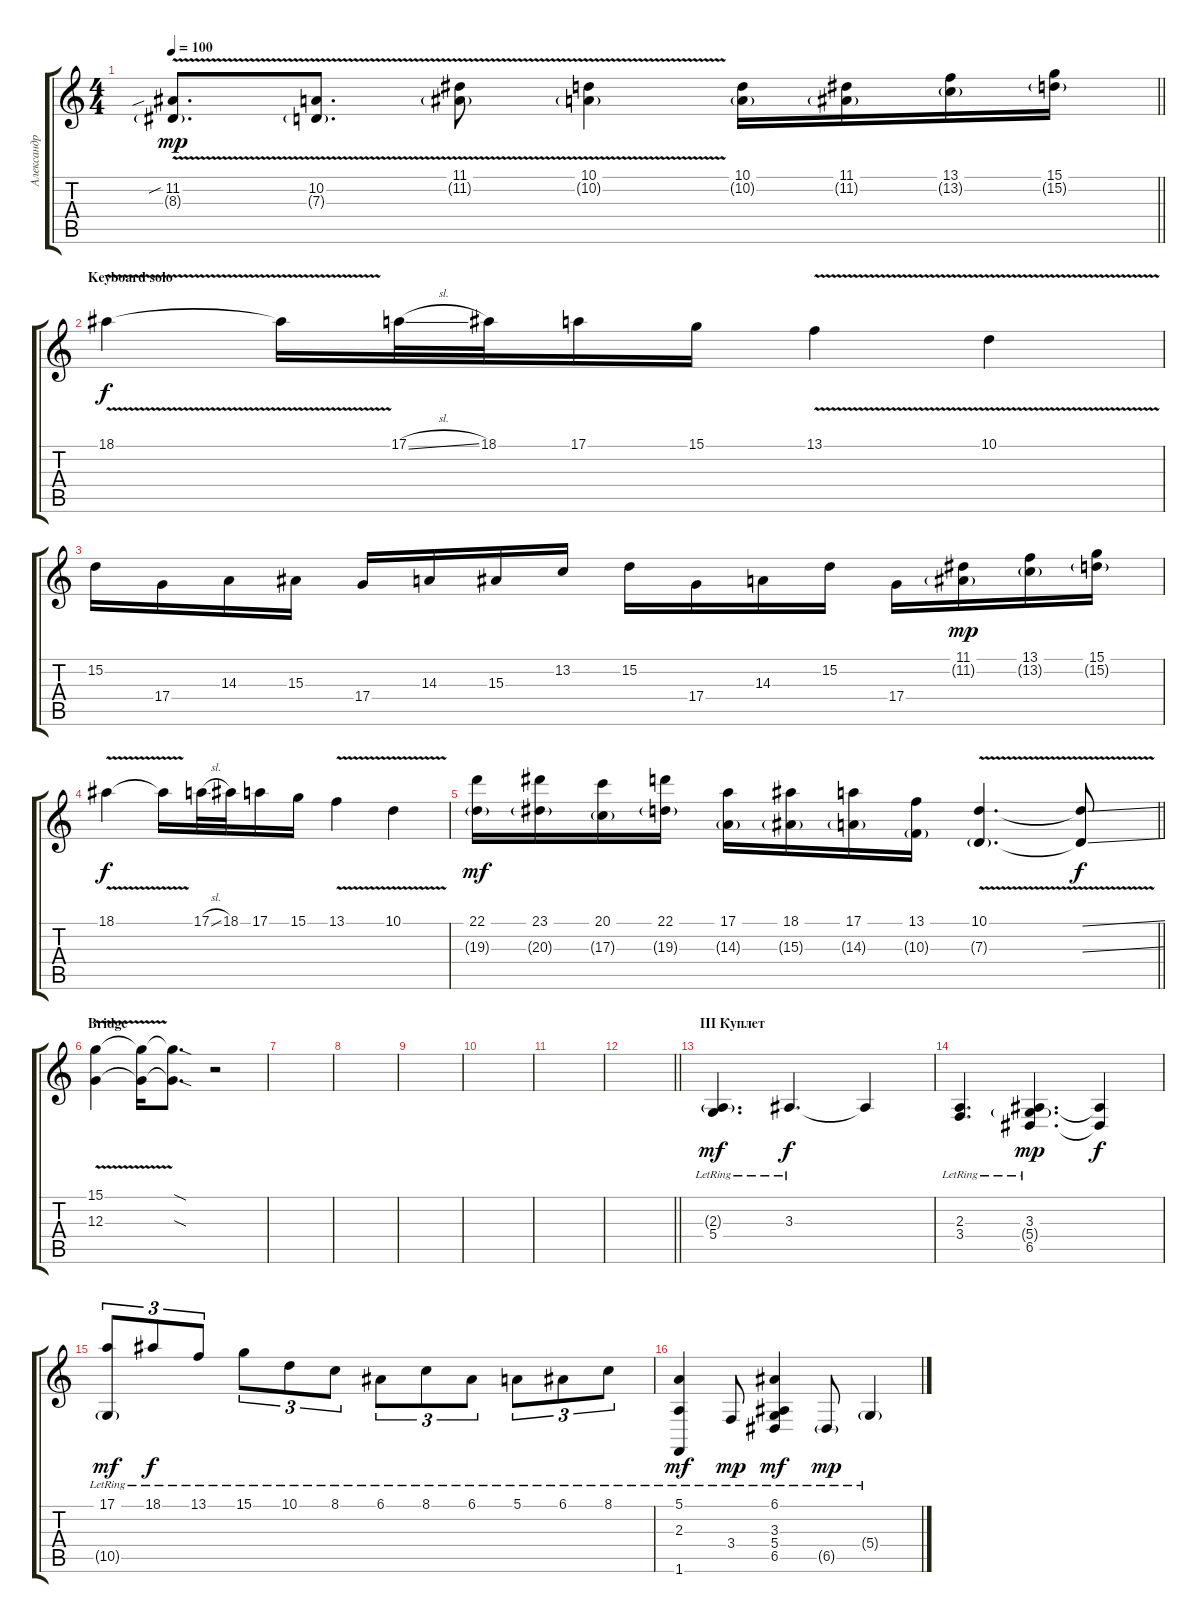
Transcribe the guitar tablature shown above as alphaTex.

\track ("Александр «Wish» Андрюхин" "Александр ") {instrument fx1rain}
\staff {score tabs}
\tuning (E4 B3 G3 D3 A2 E2) {hide}
\ts (4 4)
\tempo 100
\clef g2
\barLineRight lightlight
\ks c
(11.2{v sib} 8.3{v g}).8{d dy mp} (10.2{v} 7.3{v g}).8{d} (11.1{v} 11.2{v g}).8 (10.1{v} 10.2{v g}).4 (10.1 10.2{g}).16 (11.1 11.2{g}).16 (13.1 13.2{g}).16 (15.1 15.2{g}).16 |
\section ("" "Keyboard solo")
18.1{v}.4{dy f} 18.1{t}.16 17.1{sl}.32 18.1.32 17.1.16 15.1.16 13.1{v}.4 10.1{v}.4 |
15.2.16 17.4.16 14.3.16 15.3.16 17.4.16 14.3.16 15.3.16 13.2.16 15.2.16 17.4.16 14.3.16 15.2.16 17.4.16 (11.1 11.2{g}).16{dy mp} (13.1 13.2{g}).16 (15.1 15.2{g}).16 |
18.1{v}.4{dy f} 18.1{t}.16 17.1{sl}.32 18.1.32 17.1.16 15.1.16 13.1{v}.4 10.1{v}.4 |
\barLineRight lightlight
(22.1 19.3{g}).16{dy mf} (23.1 20.3{g}).16 (20.1 17.3{g}).16 (22.1 19.3{g}).16 (17.1 14.3{g}).16 (18.1 15.3{g}).16 (17.1 14.3{g}).16 (13.1 10.3{g}).16 (10.1{v} 7.3{v g}).4{d} (10.1{ss t} 7.3{ss t}).8{dy f} |
\section ("" "Bridge")
(15.1{v} 12.3{v}).4 (15.1{t} 12.3{t}).16 (15.1{sod t} 12.3{sod t}).8{d} r.2 |
|
|
|
|
|
\barLineRight lightlight
|
\section ("" "III Куплет")
(2.3{g lr} 5.4{lr}).4{d dy mf volume 13 instrument brightacousticpiano} 3.3{lr}.4{d dy f} 3.3{t}.4 |
(2.3{lr} 3.4{lr}).4{d} (3.3{lr} 5.4{g lr} 6.5{lr}).4{d dy mp} (3.3{t} 6.5{t}).4{dy f} |
(17.1{lr} 10.5{g lr}).8{tu (3 2) dy mf} 18.1{lr}.8{tu (3 2) dy f} 13.1{lr}.8{tu (3 2)} 15.1{lr}.8{tu (3 2)} 10.1{lr}.8{tu (3 2)} 8.1{lr}.8{tu (3 2)} 6.1{lr}.8{tu (3 2)} 8.1{lr}.8{tu (3 2)} 6.1{lr}.8{tu (3 2)} 5.1{lr}.8{tu (3 2)} 6.1{lr}.8{tu (3 2)} 8.1{lr}.8{tu (3 2)} |
(5.1{lr} 2.3{lr} 1.6{lr}).4{dy mf} 3.4{lr}.8{dy mp} (6.1{lr} 3.3{lr} 5.4{lr} 6.5{lr}).4{dy mf} 6.5{g lr}.8{dy mp} 5.4{g lr}.4
